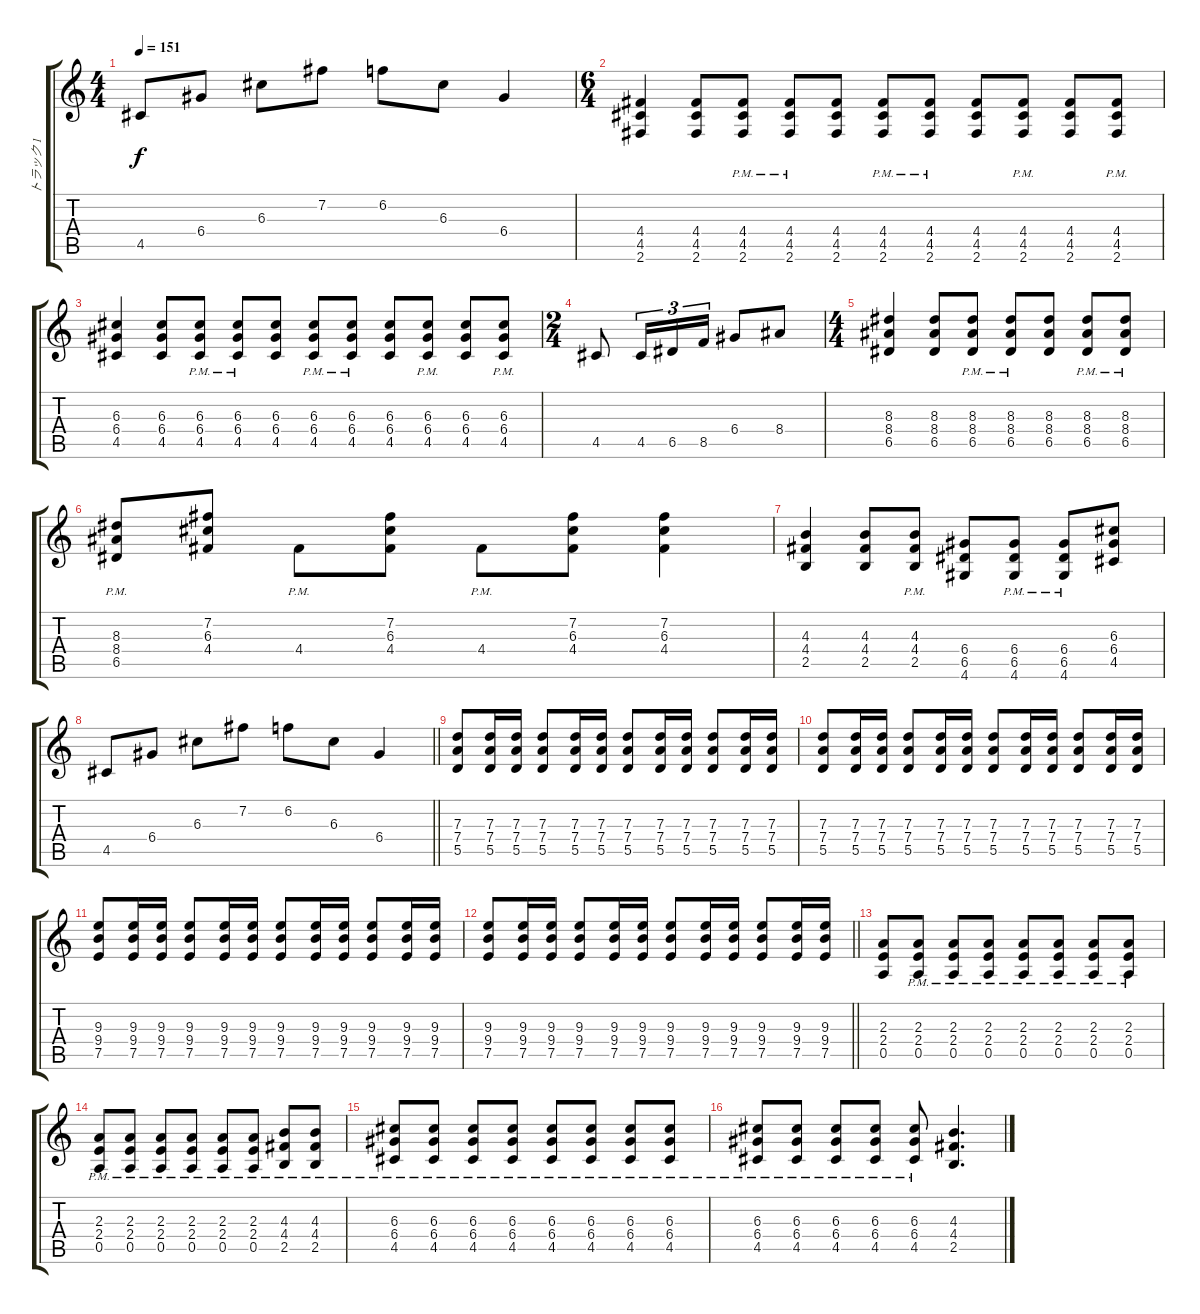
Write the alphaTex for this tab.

\track ("トラック 1" "トラック 1") {instrument overdrivenguitar}
\staff {score tabs}
\tuning (E4 B3 G3 D3 A2 E2) {hide}
\ts (4 4)
\tempo 151
\clef g2
\ks c
4.5.8{dy f} 6.4.8 6.3.8 7.2.8 6.2.8 6.3.8 6.4.4 |
\ts (6 4)
(4.4 4.5 2.6).4 (4.4 4.5 2.6).8 (4.4{pm} 4.5{pm} 2.6{pm}).8 (4.4{pm} 4.5{pm} 2.6{pm}).8 (4.4 4.5 2.6).8 (4.4{pm} 4.5{pm} 2.6{pm}).8 (4.4{pm} 4.5{pm} 2.6{pm}).8 (4.4 4.5 2.6).8 (4.4{pm} 4.5{pm} 2.6{pm}).8 (4.4 4.5 2.6).8 (4.4{pm} 4.5{pm} 2.6{pm}).8 |
(6.3 6.4 4.5).4 (6.3 6.4 4.5).8 (6.3{pm} 6.4{pm} 4.5{pm}).8 (6.3{pm} 6.4{pm} 4.5{pm}).8 (6.3 6.4 4.5).8 (6.3{pm} 6.4{pm} 4.5{pm}).8 (6.3{pm} 6.4{pm} 4.5{pm}).8 (6.3 6.4 4.5).8 (6.3{pm} 6.4{pm} 4.5{pm}).8 (6.3 6.4 4.5).8 (6.3{pm} 6.4{pm} 4.5{pm}).8 |
\ts (2 4)
4.5.8 4.5.16{tu (3 2)} 6.5.16{tu (3 2)} 8.5.16{tu (3 2)} 6.4.8 8.4.8 |
\ts (4 4)
(8.3 8.4 6.5).4 (8.3 8.4 6.5).8 (8.3{pm} 8.4{pm} 6.5{pm}).8 (8.3{pm} 8.4{pm} 6.5{pm}).8 (8.3 8.4 6.5).8 (8.3{pm} 8.4{pm} 6.5{pm}).8 (8.3{pm} 8.4{pm} 6.5{pm}).8 |
(8.3{pm} 8.4{pm} 6.5{pm}).8 (7.2 6.3 4.4).8 4.4{pm}.8 (7.2 6.3 4.4).8 4.4{pm}.8 (7.2 6.3 4.4).8 (7.2 6.3 4.4).4 |
(4.3 4.4 2.5).4 (4.3 4.4 2.5).8 (4.3{pm} 4.4{pm} 2.5{pm}).8 (6.4 6.5 4.6).8 (6.4{pm} 6.5{pm} 4.6{pm}).8 (6.4{pm} 6.5{pm} 4.6{pm}).8 (6.3 6.4 4.5).8 |
\barLineRight lightlight
4.5.8 6.4.8 6.3.8 7.2.8 6.2.8 6.3.8 6.4.4 |
(7.3 7.4 5.5).8 (7.3 7.4 5.5).16 (7.3 7.4 5.5).16 (7.3 7.4 5.5).8 (7.3 7.4 5.5).16 (7.3 7.4 5.5).16 (7.3 7.4 5.5).8 (7.3 7.4 5.5).16 (7.3 7.4 5.5).16 (7.3 7.4 5.5).8 (7.3 7.4 5.5).16 (7.3 7.4 5.5).16 |
(7.3 7.4 5.5).8 (7.3 7.4 5.5).16 (7.3 7.4 5.5).16 (7.3 7.4 5.5).8 (7.3 7.4 5.5).16 (7.3 7.4 5.5).16 (7.3 7.4 5.5).8 (7.3 7.4 5.5).16 (7.3 7.4 5.5).16 (7.3 7.4 5.5).8 (7.3 7.4 5.5).16 (7.3 7.4 5.5).16 |
(9.3 9.4 7.5).8 (9.3 9.4 7.5).16 (9.3 9.4 7.5).16 (9.3 9.4 7.5).8 (9.3 9.4 7.5).16 (9.3 9.4 7.5).16 (9.3 9.4 7.5).8 (9.3 9.4 7.5).16 (9.3 9.4 7.5).16 (9.3 9.4 7.5).8 (9.3 9.4 7.5).16 (9.3 9.4 7.5).16 |
\barLineRight lightlight
(9.3 9.4 7.5).8 (9.3 9.4 7.5).16 (9.3 9.4 7.5).16 (9.3 9.4 7.5).8 (9.3 9.4 7.5).16 (9.3 9.4 7.5).16 (9.3 9.4 7.5).8 (9.3 9.4 7.5).16 (9.3 9.4 7.5).16 (9.3 9.4 7.5).8 (9.3 9.4 7.5).16 (9.3 9.4 7.5).16 |
(2.3 2.4 0.5).8 (2.3{pm} 2.4{pm} 0.5{pm}).8 (2.3{pm} 2.4{pm} 0.5{pm}).8 (2.3{pm} 2.4{pm} 0.5{pm}).8 (2.3{pm} 2.4{pm} 0.5{pm}).8 (2.3{pm} 2.4{pm} 0.5{pm}).8 (2.3{pm} 2.4{pm} 0.5{pm}).8 (2.3{pm} 2.4{pm} 0.5{pm}).8 |
(2.3{pm} 2.4{pm} 0.5{pm}).8 (2.3{pm} 2.4{pm} 0.5{pm}).8 (2.3{pm} 2.4{pm} 0.5{pm}).8 (2.3{pm} 2.4{pm} 0.5{pm}).8 (2.3{pm} 2.4{pm} 0.5{pm}).8 (2.3{pm} 2.4{pm} 0.5{pm}).8 (4.3{pm} 4.4{pm} 2.5{pm}).8 (4.3{pm} 4.4{pm} 2.5).8 |
(6.3{pm} 6.4{pm} 4.5{pm}).8 (6.3{pm} 6.4{pm} 4.5{pm}).8 (6.3{pm} 6.4{pm} 4.5{pm}).8 (6.3{pm} 6.4{pm} 4.5{pm}).8 (6.3{pm} 6.4{pm} 4.5{pm}).8 (6.3{pm} 6.4{pm} 4.5{pm}).8 (6.3{pm} 6.4{pm} 4.5{pm}).8 (6.3{pm} 6.4{pm} 4.5{pm}).8 |
(6.3{pm} 6.4{pm} 4.5{pm}).8 (6.3{pm} 6.4{pm} 4.5{pm}).8 (6.3{pm} 6.4{pm} 4.5{pm}).8 (6.3{pm} 6.4{pm} 4.5{pm}).8 (6.3{pm} 6.4{pm} 4.5{pm}).8 (4.3 4.4 2.5).4{d}
